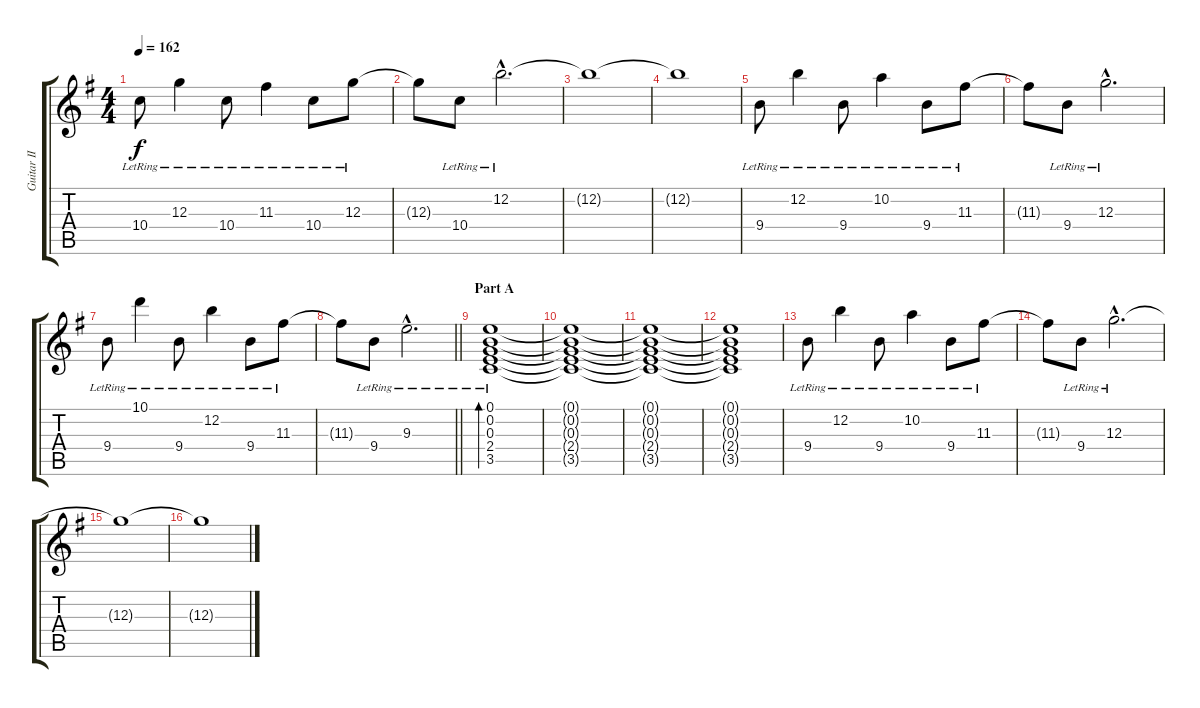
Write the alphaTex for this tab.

\track ("Guitar II (Inoran)" "Guitar II ") {instrument electricguitarclean}
\staff {score tabs}
\tuning (E4 B3 G3 D3 A2 E2) {hide}
\ts (4 4)
\tempo 162
\clef g2
\ks g
10.4{lr}.8{dy f} 12.3{lr}.4 10.4{lr}.8 11.3{lr}.4 10.4{lr}.8 12.3{lr}.8 |
12.3{t}.8 10.4{lr}.8 12.2{hac lr}.2{d} |
12.2{t}.1 |
12.2{t}.1 |
9.4{lr}.8 12.2{lr}.4 9.4{lr}.8 10.2{lr}.4 9.4{lr}.8 11.3{lr}.8 |
11.3{t}.8 9.4{lr}.8 12.3{hac lr}.2{d} |
9.4{lr}.8 10.1{lr}.4 9.4{lr}.8 12.2{lr}.4 9.4{lr}.8 11.3{lr}.8 |
\barLineRight lightlight
11.3{t}.8 9.4{lr}.8 9.3{hac lr}.2{d} |
\section ("" "Part A")
(0.1{lr} 0.2{lr} 0.3{lr} 2.4{lr} 3.5{lr}).1{bd 120} |
(0.1{t} 0.2{t} 0.3{t} 2.4{t} 3.5{t}).1 |
(0.1{t} 0.2{t} 0.3{t} 2.4{t} 3.5{t}).1 |
(0.1{t} 0.2{t} 0.3{t} 2.4{t} 3.5{t}).1 |
9.4{lr}.8 12.2{lr}.4 9.4{lr}.8 10.2{lr}.4 9.4{lr}.8 11.3{lr}.8 |
11.3{t}.8 9.4{lr}.8 12.3{hac lr}.2{d} |
12.3{t}.1 |
12.3{t}.1
